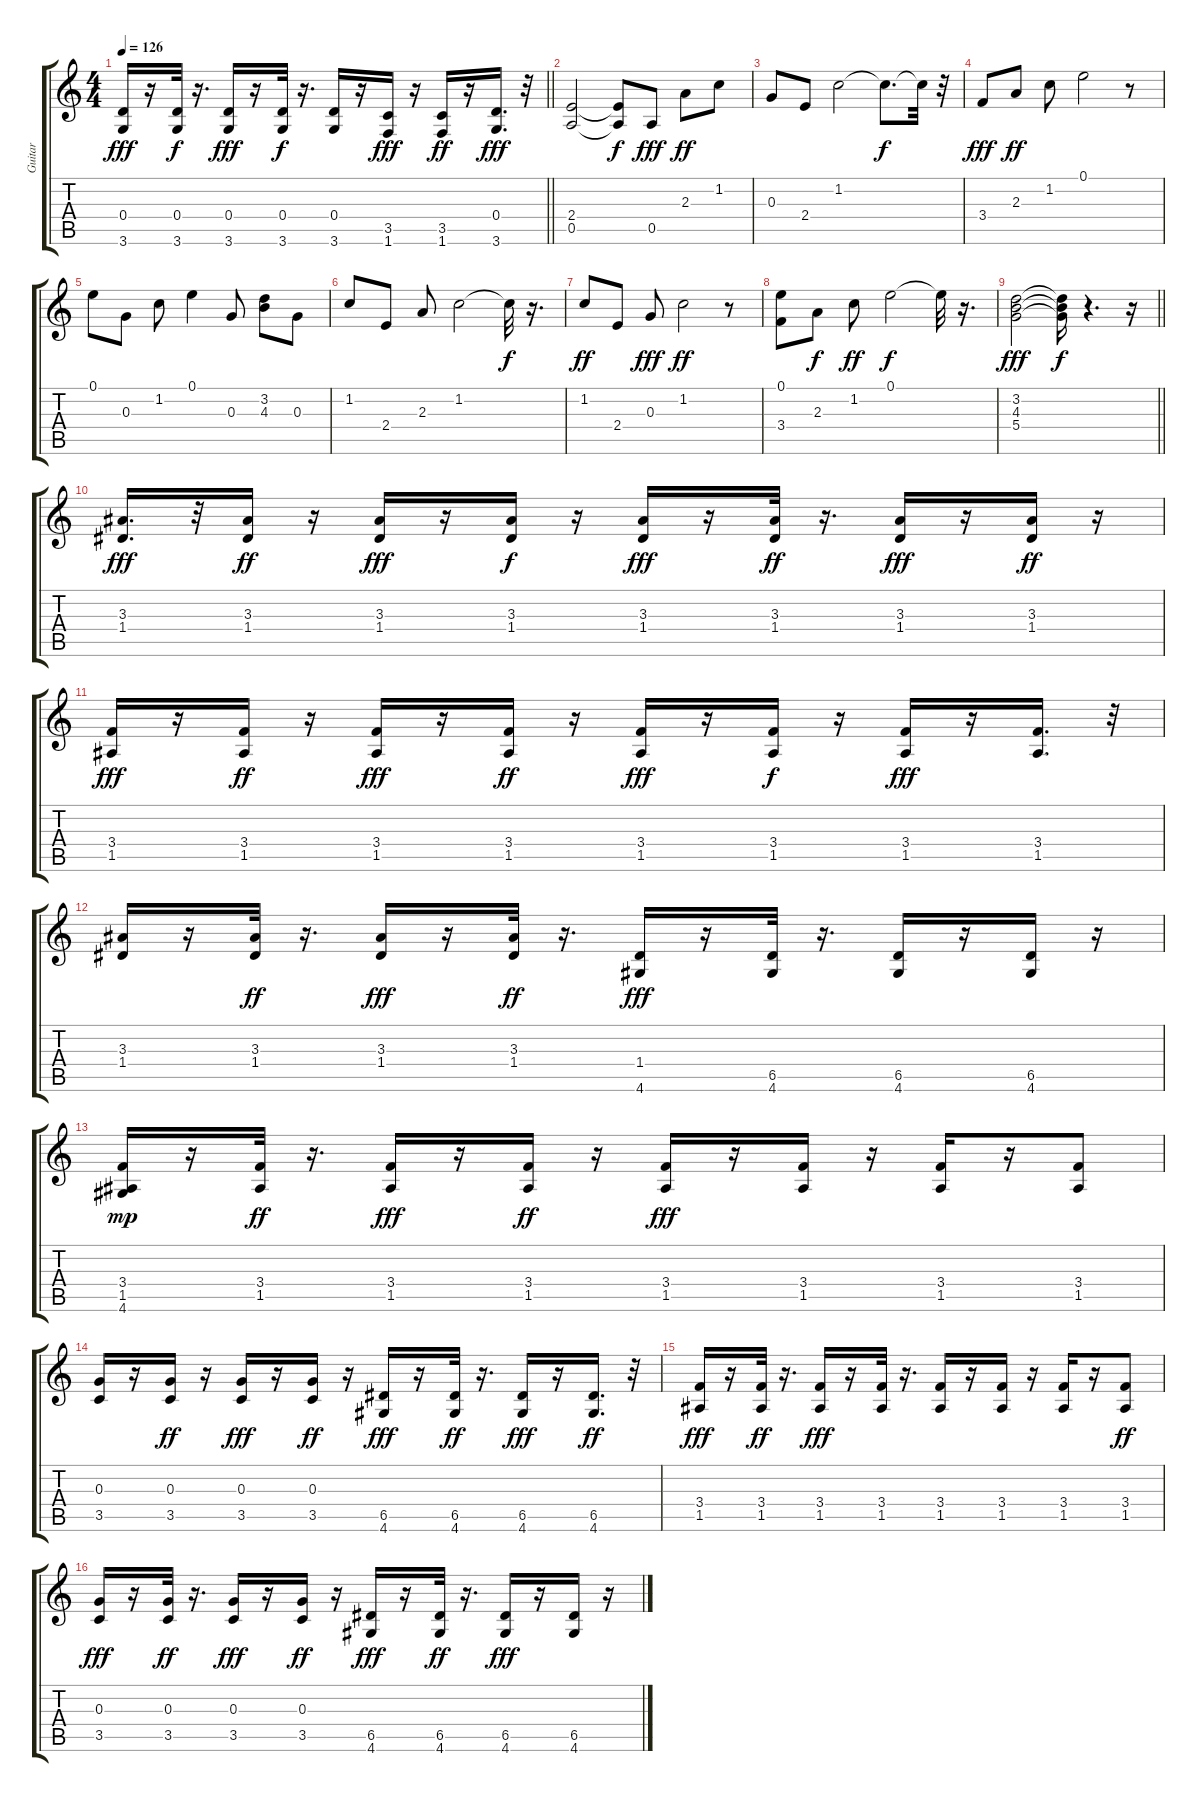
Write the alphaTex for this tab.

\track ("Guitar        " "Guitar    ") {instrument electricguitarmuted}
\staff {score tabs}
\tuning (E4 B3 G3 D3 A2 E2) {hide}
\ts (4 4)
\tempo 126
\clef g2
\barLineRight lightlight
\ks c
(0.4 3.6).16{dy fff} r.16 (0.4 3.6).32{dy f} r.16{d} (0.4 3.6).16{dy fff} r.16 (0.4 3.6).32{dy f} r.16{d} (0.4 3.6).16 r.16 (3.5 1.6).16{dy fff} r.16 (3.5 1.6).16{dy ff} r.16 (0.4 3.6).16{d dy fff} r.32 |
(2.4 0.5).2 (2.4{t} 0.5{t}).8{dy f} 0.5.8{dy fff} 2.3.8{dy ff} 1.2.8 |
0.3.8 2.4.8 1.2.2 1.2{t}.8{d dy f} 1.2{t}.32 r.32 |
3.4.8{dy fff} 2.3.8{dy ff} 1.2.8 0.1.2 r.8 |
0.1.8 0.3.8 1.2.8 0.1.4 0.3.8 (3.2 4.3).8 0.3.8 |
1.2.8 2.4.8 2.3.8 1.2.2 1.2{t}.32{dy f} r.16{d} |
1.2.8{dy ff} 2.4.8 0.3.8{dy fff} 1.2.2{dy ff} r.8 |
(0.1 3.4).8 2.3.8{dy f} 1.2.8{dy ff} 0.1.2{dy f} 0.1{t}.32 r.16{d} |
\barLineRight lightlight
(3.2 4.3 5.4).2{dy fff} (3.2{t} 4.3{t} 5.4{t}).16{dy f} r.4{d} r.16 |
(3.3 1.4).16{d dy fff} r.32 (3.3 1.4).16{dy ff} r.16 (3.3 1.4).16{dy fff} r.16 (3.3 1.4).16{dy f} r.16 (3.3 1.4).16{dy fff} r.16 (3.3 1.4).32{dy ff} r.16{d} (3.3 1.4).16{dy fff} r.16 (3.3 1.4).16{dy ff} r.16 |
(3.4 1.5).16{dy fff} r.16 (3.4 1.5).16{dy ff} r.16 (3.4 1.5).16{dy fff} r.16 (3.4 1.5).16{dy ff} r.16 (3.4 1.5).16{dy fff} r.16 (3.4 1.5).16{dy f} r.16 (3.4 1.5).16{dy fff} r.16 (3.4 1.5).16{d} r.32 |
(3.3 1.4).16 r.16 (3.3 1.4).32{dy ff} r.16{d} (3.3 1.4).16{dy fff} r.16 (3.3 1.4).32{dy ff} r.16{d} (1.4 4.6).16{dy fff} r.16 (6.5 4.6).32 r.16{d} (6.5 4.6).16 r.16 (6.5 4.6).16 r.16 |
(3.4 1.5 4.6).16{dy mp} r.16 (3.4 1.5).32{dy ff} r.16{d} (3.4 1.5).16{dy fff} r.16 (3.4 1.5).16{dy ff} r.16 (3.4 1.5).16{dy fff} r.16 (3.4 1.5).16 r.16 (3.4 1.5).16 r.16 (3.4 1.5).8 |
(0.3 3.5).16 r.16 (0.3 3.5).16{dy ff} r.16 (0.3 3.5).16{dy fff} r.16 (0.3 3.5).16{dy ff} r.16 (6.5 4.6).16{dy fff} r.16 (6.5 4.6).32{dy ff} r.16{d} (6.5 4.6).16{dy fff} r.16 (6.5 4.6).16{d dy ff} r.32 |
(3.4 1.5).16{dy fff} r.16 (3.4 1.5).32{dy ff} r.16{d} (3.4 1.5).16{dy fff} r.16 (3.4 1.5).32 r.16{d} (3.4 1.5).16 r.16 (3.4 1.5).16 r.16 (3.4 1.5).16 r.16 (3.4 1.5).8{dy ff} |
(0.3 3.5).16{dy fff} r.16 (0.3 3.5).32{dy ff} r.16{d} (0.3 3.5).16{dy fff} r.16 (0.3 3.5).16{dy ff} r.16 (6.5 4.6).16{dy fff} r.16 (6.5 4.6).32{dy ff} r.16{d} (6.5 4.6).16{dy fff} r.16 (6.5 4.6).16 r.16
